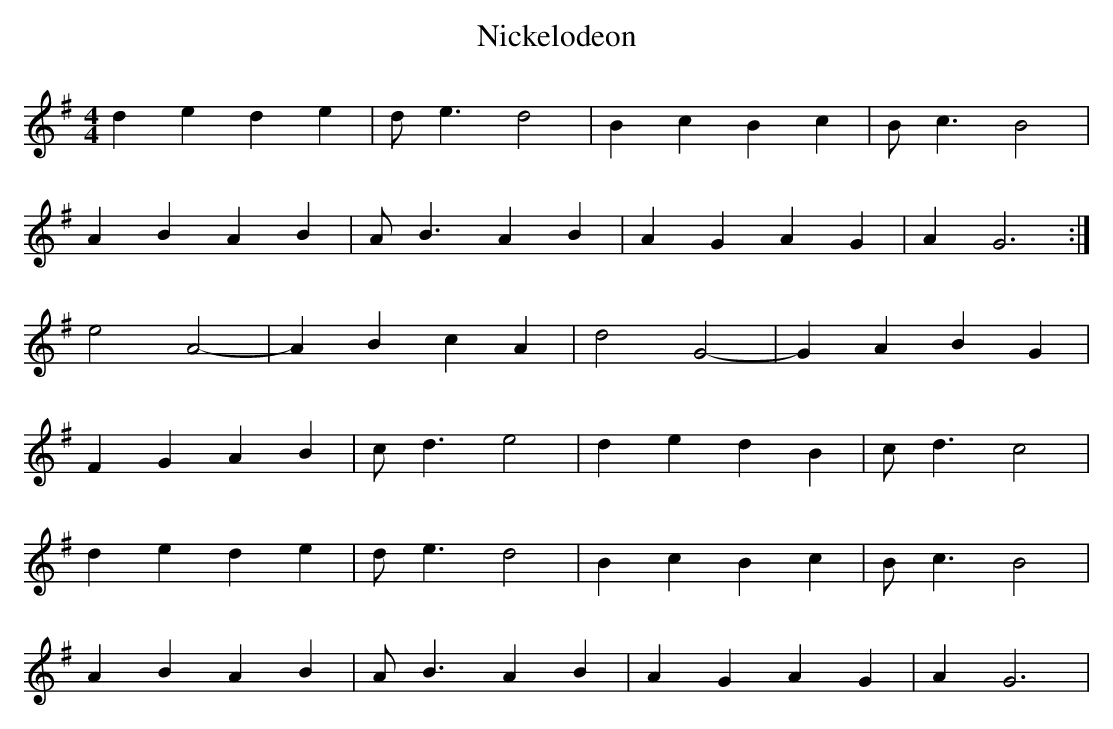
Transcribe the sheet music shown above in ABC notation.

X:1
T:Nickelodeon
M:4/4
L:1/4
K:G
de de|d<e d2|Bc Bc|B<c B2|
AB AB|A<B AB|AG AG|A G3:|
e2 A2|-AB cA|d2 G2|-GABG|
FGAB|c<de2|dedB|c<dc2|
de de|d<e d2|Bc Bc|B<c B2|
AB AB|A<B AB|AG AG|A G3|
